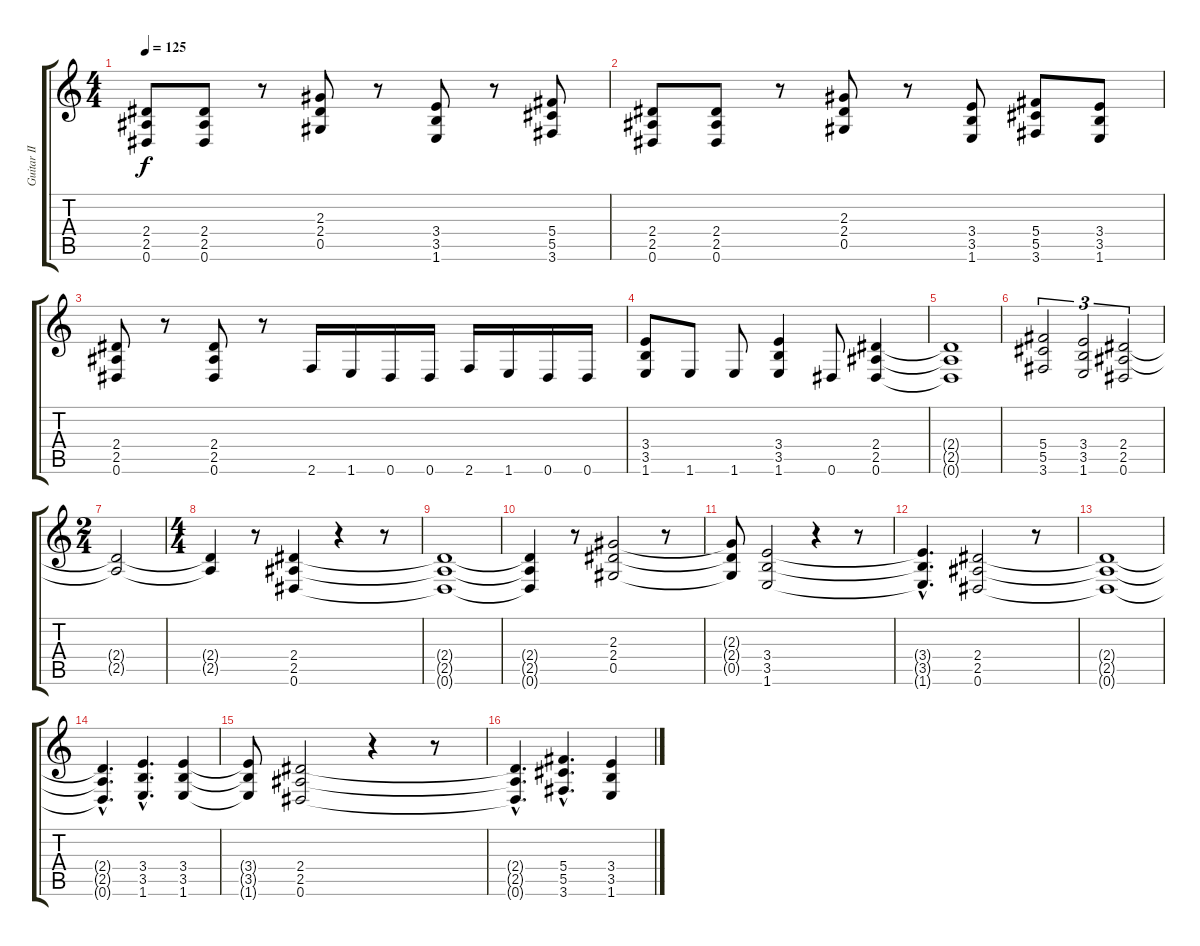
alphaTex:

\track ("Guitar II" "Guitar II") {instrument distortionguitar}
\staff {score tabs}
\tuning (Eb4 Bb3 Gb3 Db3 Ab2 Eb2) {hide}
\ts (4 4)
\tempo 125
\clef g2
\ks c
(2.4 2.5 0.6).8{dy f} (2.4 2.5 0.6).8 r.8 (2.3 2.4 0.5).8 r.8 (3.4 3.5 1.6).8 r.8 (5.4 5.5 3.6).8 |
(2.4 2.5 0.6).8 (2.4 2.5 0.6).8 r.8 (2.3 2.4 0.5).8 r.8 (3.4 3.5 1.6).8 (5.4 5.5 3.6).8 (3.4 3.5 1.6).8 |
(2.4 2.5 0.6).8 r.8 (2.4 2.5 0.6).8 r.8 2.6.16 1.6.16 0.6.16 0.6.16 2.6.16 1.6.16 0.6.16 0.6.16 |
(3.4 3.5 1.6).8 1.6.8 1.6.8 (3.4 3.5 1.6).4 0.6.8 (2.4 2.5 0.6).4 |
(2.4{t} 2.5{t} 0.6{t}).1 |
(5.4 5.5 3.6).2{tu (3 2)} (3.4 3.5 1.6).2{tu (3 2)} (2.4 2.5 0.6).2{tu (3 2)} |
\ts (2 4)
(2.4{t} 2.5{t}).2 |
\ts (4 4)
(2.4{t} 2.5{t}).4 r.8 (2.4 2.5 0.6).4 r.4 r.8 |
(2.4{t} 2.5{t} 0.6{t}).1 |
(2.4{t} 2.5{t} 0.6{t}).4 r.8 (2.3 2.4 0.5).2 r.8 |
(2.3{t} 2.4{t} 0.5{t}).8 (3.4 3.5 1.6).2 r.4 r.8 |
(3.4{hac t} 3.5{hac t} 1.6{hac t}).4{d} (2.4 2.5 0.6).2 r.8 |
(2.4{t} 2.5{t} 0.6{t}).1 |
(2.4{hac t} 2.5{hac t} 0.6{hac t}).4{d} (3.4{hac} 3.5{hac} 1.6{hac}).4{d} (3.4 3.5 1.6).4 |
(3.4{t} 3.5{t} 1.6{t}).8 (2.4 2.5 0.6).2 r.4 r.8 |
(2.4{hac t} 2.5{hac t} 0.6{hac t}).4{d} (5.4{hac} 5.5{hac} 3.6{hac}).4{d} (3.4 3.5 1.6).4
